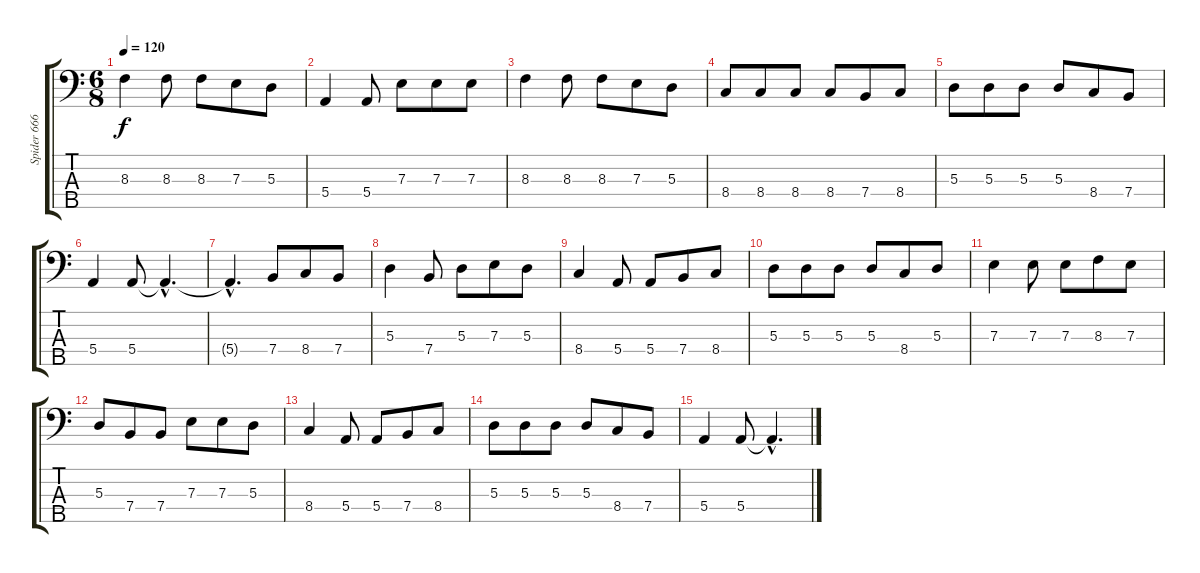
\track ("Spider 666" "Spider 666") {instrument electricbassfinger}
\staff {score tabs}
\tuning (G2 D2 A1 E1 B0) {hide}
\ts (6 8)
\tempo 120
\clef f4
\ks c
8.3.4{dy f} 8.3.8 8.3.8 7.3.8 5.3.8 |
5.4.4 5.4.8 7.3.8 7.3.8 7.3.8 |
8.3.4 8.3.8 8.3.8 7.3.8 5.3.8 |
8.4.8 8.4.8 8.4.8 8.4.8 7.4.8 8.4.8 |
5.3.8 5.3.8 5.3.8 5.3.8 8.4.8 7.4.8 |
5.4.4 5.4.8 5.4{hac t}.4{d} |
5.4{hac t}.4{d} 7.4.8 8.4.8 7.4.8 |
5.3.4 7.4.8 5.3.8 7.3.8 5.3.8 |
8.4.4 5.4.8 5.4.8 7.4.8 8.4.8 |
5.3.8 5.3.8 5.3.8 5.3.8 8.4.8 5.3.8 |
7.3.4 7.3.8 7.3.8 8.3.8 7.3.8 |
5.3.8 7.4.8 7.4.8 7.3.8 7.3.8 5.3.8 |
8.4.4 5.4.8 5.4.8 7.4.8 8.4.8 |
5.3.8 5.3.8 5.3.8 5.3.8 8.4.8 7.4.8 |
5.4.4 5.4.8 5.4{hac t}.4{d}
